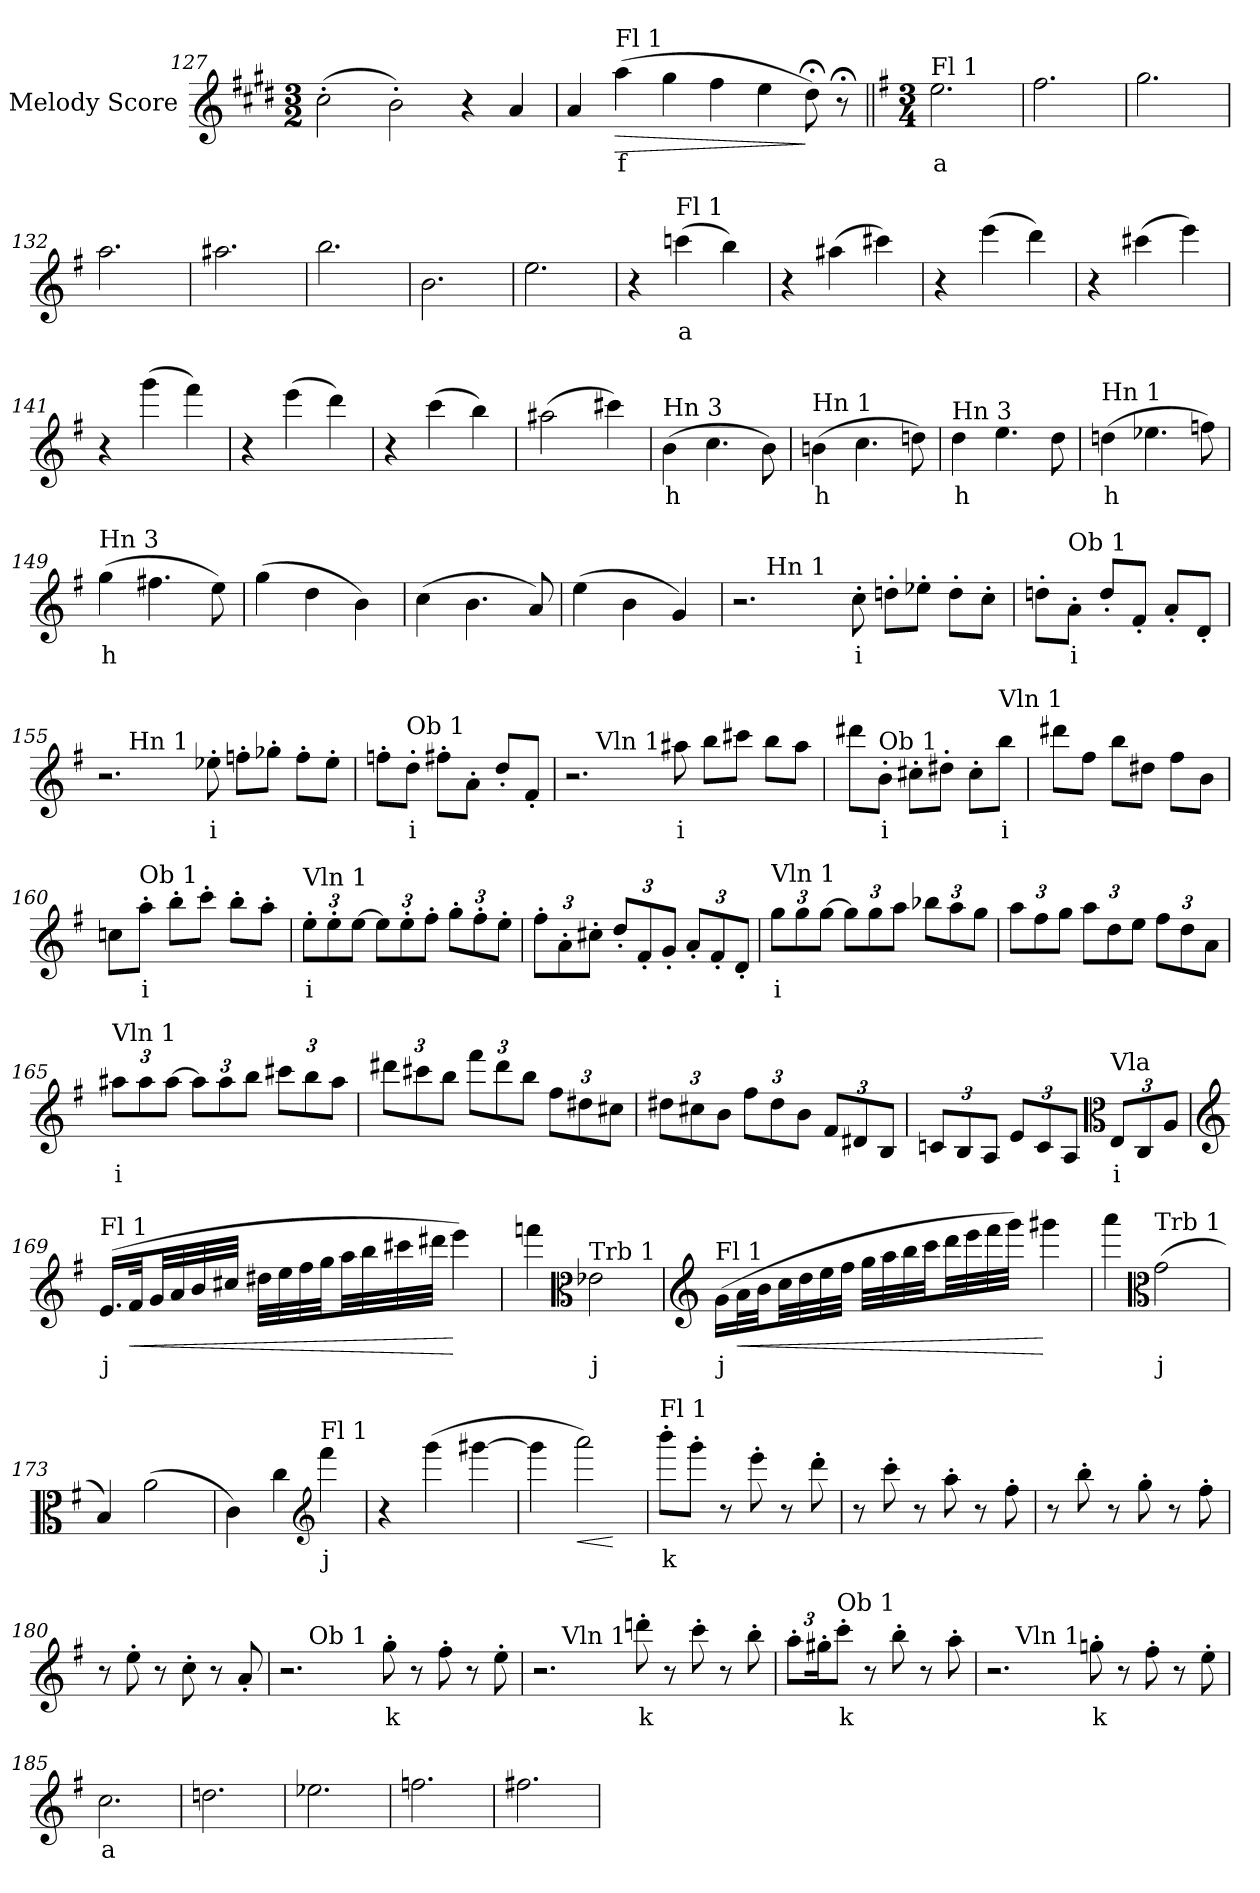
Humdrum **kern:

**kern	**text	**dynam
*part1	*part1	*part1
*staff1	*staff1	*staff1
*I"Melody Score	*	*
*clefG2	*	*
*k[f#c#g#d#]	*	*
*M3/2	*	*
=127	=127	=127
(2cc#'\	.	.
2b'\)	.	.
4r	.	.
4a/	.	.
=128	=128	=128
4a/	.	.
!LO:TX:a:t=Fl 1	!	!
!	!LO:LY:b:color=#FF0000	!LO:HP:b
(4aa\	f	>
4gg#\	.	.
4ff#\	.	.
4ee\	.	.
8dd#;<\)	.	]
8r;<	.	.
=129||	=129||	=129||
*k[f#]	*	*
*M3/4	*	*
!LO:TX:a:t=Fl 1	!	!
!	!LO:LY:b:color=#FF0000	!
2.ee\	a	.
=130	=130	=130
2.ff#\	.	.
=131	=131	=131
2.gg\	.	.
=132	=132	=132
2.aa\	.	.
=133	=133	=133
2.aa#X\	.	.
=134	=134	=134
2.bb\	.	.
=135	=135	=135
2.b\	.	.
=136	=136	=136
2.ee\	.	.
=137	=137	=137
4r	.	.
!LO:TX:a:t=Fl 1	!	!
!	!LO:LY:b:color=#FF0000	!
(4cccn\	a	.
4bb\)	.	.
=138	=138	=138
4r	.	.
(4aa#X\	.	.
4ccc#X\)	.	.
=139	=139	=139
4r	.	.
(4eee\	.	.
4ddd\)	.	.
=140	=140	=140
4r	.	.
(4ccc#X\	.	.
4eee\)	.	.
=141	=141	=141
4r	.	.
(4ggg\	.	.
4fff#\)	.	.
=142	=142	=142
4r	.	.
(4eee\	.	.
4ddd\)	.	.
=143	=143	=143
4r	.	.
(4ccc\	.	.
4bb\)	.	.
=144	=144	=144
(2aa#X\	.	.
4ccc#X\)	.	.
=145	=145	=145
!LO:TX:a:t=Hn 3	!	!
!	!LO:LY:b:color=#FF0000	!
(4b\	h	.
4.cc\	.	.
8b\)	.	.
=146	=146	=146
!LO:TX:a:t=Hn 1	!	!
!	!LO:LY:b:color=#FF0000	!
(4bn\	h	.
4.cc\	.	.
8ddn\)	.	.
=147	=147	=147
!LO:TX:a:t=Hn 3	!	!
!	!LO:LY:b:color=#FF0000	!
4dd\	h	.
4.ee\	.	.
8dd\	.	.
=148	=148	=148
!LO:TX:a:t=Hn 1	!	!
!	!LO:LY:b:color=#FF0000	!
(4ddn\	h	.
4.ee-\	.	.
8ff\)	.	.
=149	=149	=149
!LO:TX:a:t=Hn 3	!	!
!	!LO:LY:b:color=#FF0000	!
(4gg\	h	.
4.ff#X\	.	.
8ee\)	.	.
=150	=150	=150
(4gg\	.	.
4dd\	.	.
4b\)	.	.
=151	=151	=151
(4cc\	.	.
4.b\	.	.
8a/)	.	.
=152	=152	=152
(4ee\	.	.
4b\	.	.
4g/)	.	.
=153	=153	=153
*^	*	*
2.r	8ryy	.	.
!	!LO:TX:a:t=Hn 1	!	!
.	1ryy	.	.
!	!	!LO:LY:b:color=#FF0000	!
8cc'\	.	i	.
8ddn'\L	.	.	.
8ee-'\J	.	.	.
8dd'\L	4ryy	.	.
8cc'\J	.	.	.
*v	*v	*	*
=154	=154	=154
8ddn'\L	.	.
!LO:TX:a:t=Ob 1	!	!
!	!LO:LY:b:color=#FF0000	!
8a'\J	i	.
8dd'/L	.	.
8f#'/J	.	.
8a'/L	.	.
8d'/J	.	.
=155	=155	=155
*^	*	*
2.r	8ryy	.	.
!	!LO:TX:a:t=Hn 1	!	!
.	1ryy	.	.
!	!	!LO:LY:b:color=#FF0000	!
8ee-'\	.	i	.
8ff'\L	.	.	.
8gg-X'\J	.	.	.
8ff'\L	4ryy	.	.
8ee-'\J	.	.	.
*v	*v	*	*
=156	=156	=156
8ff'\L	.	.
!LO:TX:a:t=Ob 1	!	!
!	!LO:LY:b:color=#FF0000	!
8dd'\J	i	.
8ff#'\L	.	.
8a'\J	.	.
8dd'/L	.	.
8f#'/J	.	.
=157	=157	=157
*^	*	*
2.r	8ryy	.	.
!	!LO:TX:a:t=Vln 1	!	!
.	1ryy	.	.
!	!	!LO:LY:b:color=#FF0000	!
8aa#X\	.	i	.
8bb\L	.	.	.
8ccc#X\J	.	.	.
8bb\L	4ryy	.	.
8aa#\J	.	.	.
*v	*v	*	*
=158	=158	=158
8ddd#X\L	.	.
!LO:TX:a:t=Ob 1	!	!
!	!LO:LY:b:color=#FF0000	!
8b'\J	i	.
8cc#X'\L	.	.
8dd#X'\J	.	.
8cc#'\L	.	.
!LO:TX:a:t=Vln 1	!	!
!	!LO:LY:b:color=#FF0000	!
8bb\J	i	.
=159	=159	=159
8ddd#X\L	.	.
8ff#\J	.	.
8bb\L	.	.
8dd#X\J	.	.
8ff#\L	.	.
8b\J	.	.
=160	=160	=160
8ccn\L	.	.
!LO:TX:a:t=Ob 1	!	!
!	!LO:LY:b:color=#FF0000	!
8aa'\J	i	.
8bb'\L	.	.
8ccc'\J	.	.
8bb'\L	.	.
8aa'\J	.	.
=161	=161	=161
*Xbrackettup	*	*
!LO:TX:a:t=Vln 1	!	!
!	!LO:LY:b:color=#FF0000	!
12ee'\L	i	.
12ee'\	.	.
[12ee\J	.	.
12ee\L]	.	.
12ee'\	.	.
12ff#'\J	.	.
12gg'\L	.	.
12ff#'\	.	.
12ee'\J	.	.
=162	=162	=162
12ff#'\L	.	.
12a'\	.	.
12cc#X'\J	.	.
12dd'/L	.	.
12f#'/	.	.
12g'/J	.	.
12a'/L	.	.
12f#'/	.	.
12d'/J	.	.
=163	=163	=163
!LO:TX:a:t=Vln 1	!	!
!	!LO:LY:b:color=#FF0000	!
12gg\L	i	.
12gg\	.	.
[12gg\J	.	.
12gg\L]	.	.
12gg\	.	.
12aa\J	.	.
12bb-X\L	.	.
12aa\	.	.
12gg\J	.	.
=164	=164	=164
12aa\L	.	.
12ff#\	.	.
12gg\J	.	.
12aa\L	.	.
12dd\	.	.
12ee\J	.	.
12ff#\L	.	.
12dd\	.	.
12a\J	.	.
=165	=165	=165
!LO:TX:a:t=Vln 1	!	!
!	!LO:LY:b:color=#FF0000	!
12aa#X\L	i	.
12aa#\	.	.
[12aa#\J	.	.
12aa#\L]	.	.
12aa#\	.	.
12bb\J	.	.
12ccc#X\L	.	.
12bb\	.	.
12aa#\J	.	.
=166	=166	=166
12ddd#X\L	.	.
12ccc#X\	.	.
12bb\J	.	.
12fff#\L	.	.
12ddd#\	.	.
12bb\J	.	.
12ff#\L	.	.
12dd#X\	.	.
12cc#X\J	.	.
=167	=167	=167
12dd#X\L	.	.
12cc#X\	.	.
12b\J	.	.
12ff#\L	.	.
12dd#\	.	.
12b\J	.	.
12f#/L	.	.
12d#X/	.	.
12B/J	.	.
=168	=168	=168
12cn/L	.	.
12B/	.	.
12A/J	.	.
12e/L	.	.
12c/	.	.
12A/J	.	.
*clefC3	*	*
!LO:TX:a:t=Vla	!	!
!	!LO:LY:b:color=#FF0000	!
12E/L	i	.
12C/	.	.
12A/J	.	.
=169	=169	=169
*clefG2	*	*
!LO:TX:a:t=Fl 1	!	!
!	!LO:LY:b:color=#FF0000	!
(16.e/LL	j	.
!	!	!LO:HP:b
32f#/Jk	.	<
32g/LL	.	.
32a/	.	.
32b/	.	.
32cc#X/JJJ	.	.
32dd#X\LLL	.	.
32ee\	.	.
32ff#\	.	.
32gg\JJ	.	.
32aa\LL	.	.
32bb\	.	.
32ccc#X\	.	.
32ddd#X\JJJ	.	.
4eee\)	.	[
=170	=170	=170
4fffn\	.	.
*clefC3	*	*
!LO:TX:a:t=Trb 1	!	!
!	!LO:LY:b:color=#FF0000	!
2e-X\	j	.
=171	=171	=171
*clefG2	*	*
!LO:TX:a:t=Fl 1	!	!
!	!LO:LY:b:color=#FF0000	!
(16g\LL	j	.
!	!	!LO:HP:b
32a\L	.	<
32b\JJ	.	.
32cc\LL	.	.
32dd\	.	.
32ee\	.	.
32ff#\JJJ	.	.
32gg\LLL	.	.
32aa\	.	.
32bb\	.	.
32ccc\JJ	.	.
32ddd\LL	.	.
32eee\	.	.
32fff#\	.	.
32ggg\JJJ)	.	.
4ggg#X\	.	[
=172	=172	=172
4aaa\	.	.
*clefC3	*	*
!LO:TX:a:t=Trb 1	!	!
!	!LO:LY:b:color=#FF0000	!
(2g\	j	.
=173	=173	=173
4B/)	.	.
(2a\	.	.
=174	=174	=174
4c\)	.	.
4cc\	.	.
*clefG2	*	*
!LO:TX:a:t=Fl 1	!	!
!	!LO:LY:b:color=#FF0000	!
4fff#\	j	.
=175	=175	=175
4r	.	.
(4ggg\	.	.
[4ggg#X\	.	.
=176	=176	=176
4ggg#\]	.	.
!	!	!LO:HP:b
2aaa\)	.	<
.	.	[
=177	=177	=177
!LO:TX:a:t=Fl 1	!	!
!	!LO:LY:b:color=#FF0000	!
8bbb'\L	k	.
8ggg'\J	.	.
8r	.	.
8eee'\	.	.
8r	.	.
8ddd'\	.	.
=178	=178	=178
8r	.	.
8ccc'\	.	.
8r	.	.
8aa'\	.	.
8r	.	.
8ff#'\	.	.
=179	=179	=179
8r	.	.
8bb'\	.	.
8r	.	.
8gg'\	.	.
8r	.	.
8ff#'\	.	.
=180	=180	=180
8r	.	.
8ee'\	.	.
8r	.	.
8cc'\	.	.
8r	.	.
8a'/	.	.
=181	=181	=181
*^	*	*
2.r	8ryy	.	.
!	!LO:TX:a:t=Ob 1	!	!
.	1ryy	.	.
!	!	!LO:LY:b:color=#FF0000	!
8gg'\	.	k	.
8r	.	.	.
8ff#'\	.	.	.
8r	4ryy	.	.
8ee'\	.	.	.
=182	=182	=182	=182
2.r	8ryy	.	.
!	!LO:TX:a:t=Vln 1	!	!
.	1ryy	.	.
!	!	!LO:LY:b:color=#FF0000	!
8dddn'\	.	k	.
8r	.	.	.
8ccc'\	.	.	.
8r	4ryy	.	.
8bb'\	.	.	.
*v	*v	*	*
=183	=183	=183
12aa'\L	.	.
24gg#X'\k	.	.
!LO:TX:a:t=Ob 1	!	!
!	!LO:LY:b:color=#FF0000	!
8ccc'\J	k	.
8r	.	.
8bb'\	.	.
8r	.	.
8aa'\	.	.
=184	=184	=184
*^	*	*
2.r	8ryy	.	.
!	!LO:TX:a:t=Vln 1	!	!
.	1ryy	.	.
!	!	!LO:LY:b:color=#FF0000	!
8ggn'\	.	k	.
8r	.	.	.
8ff#'\	.	.	.
8r	4ryy	.	.
8ee'\	.	.	.
*v	*v	*	*
=185	=185	=185
*^	*	*
!LO:TX:a:t=Hn 1	!	!	!
!	!	!LO:LY:b:color=#FF0000	!
*v	*v	*	*
2.cc\	a	.
=186	=186	=186
2.ddn\	.	.
=187	=187	=187
2.ee-\	.	.
=188	=188	=188
2.ff\	.	.
=189	=189	=189
2.ff#X\	.	.
=	=	=
*-	*-	*-
